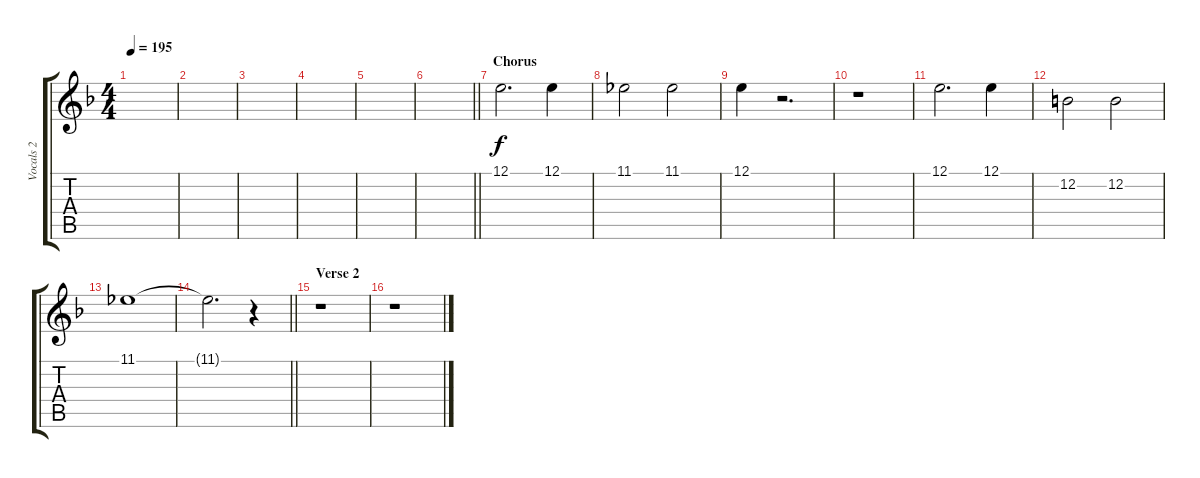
\track ("Vocals 2" "Vocals 2") {instrument choiraahs}
\staff {score tabs}
\tuning (E4 B3 G3 D3 A2 E2) {hide}
\ts (4 4)
\tempo 195
\clef g2
\ks f
|
|
|
|
|
\barLineRight lightlight
|
\section ("" "Chorus")
12.1.2{d} 12.1.4 |
11.1.2 11.1.2 |
12.1.4 r.2{d} |
r.1 |
12.1.2{d} 12.1.4 |
12.2.2 12.2.2 |
11.1.1 |
\barLineRight lightlight
11.1{t}.2{d} r.4 |
\section ("" "Verse 2")
r.1 |
r.1
